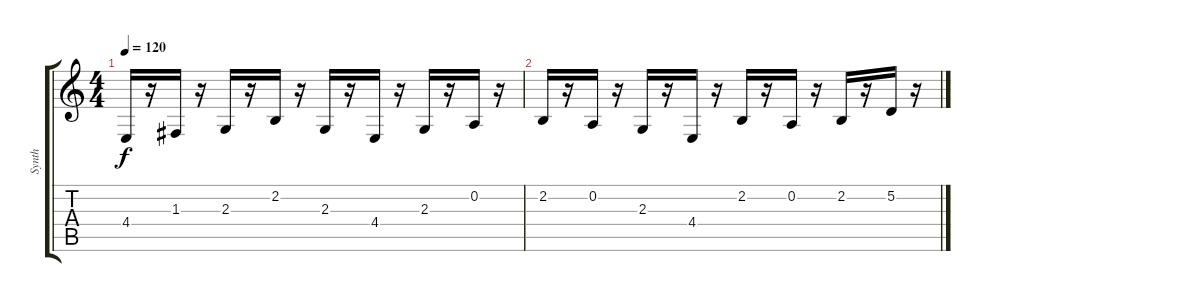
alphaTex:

\track ("Synth" "Synth") {instrument stringensemble1}
\staff {score tabs}
\tuning (D4 A3 F3 C3 G2 D2) {hide}
\ts (4 4)
\tempo 120
\clef g2
\ks c
4.4.16{dy f} r.16 1.3.16 r.16 2.3.16 r.16 2.2.16 r.16 2.3.16 r.16 4.4.16 r.16 2.3.16 r.16 0.2.16 r.16 |
2.2.16 r.16 0.2.16 r.16 2.3.16 r.16 4.4.16 r.16 2.2.16 r.16 0.2.16 r.16 2.2.16 r.16 5.2.16 r.16
